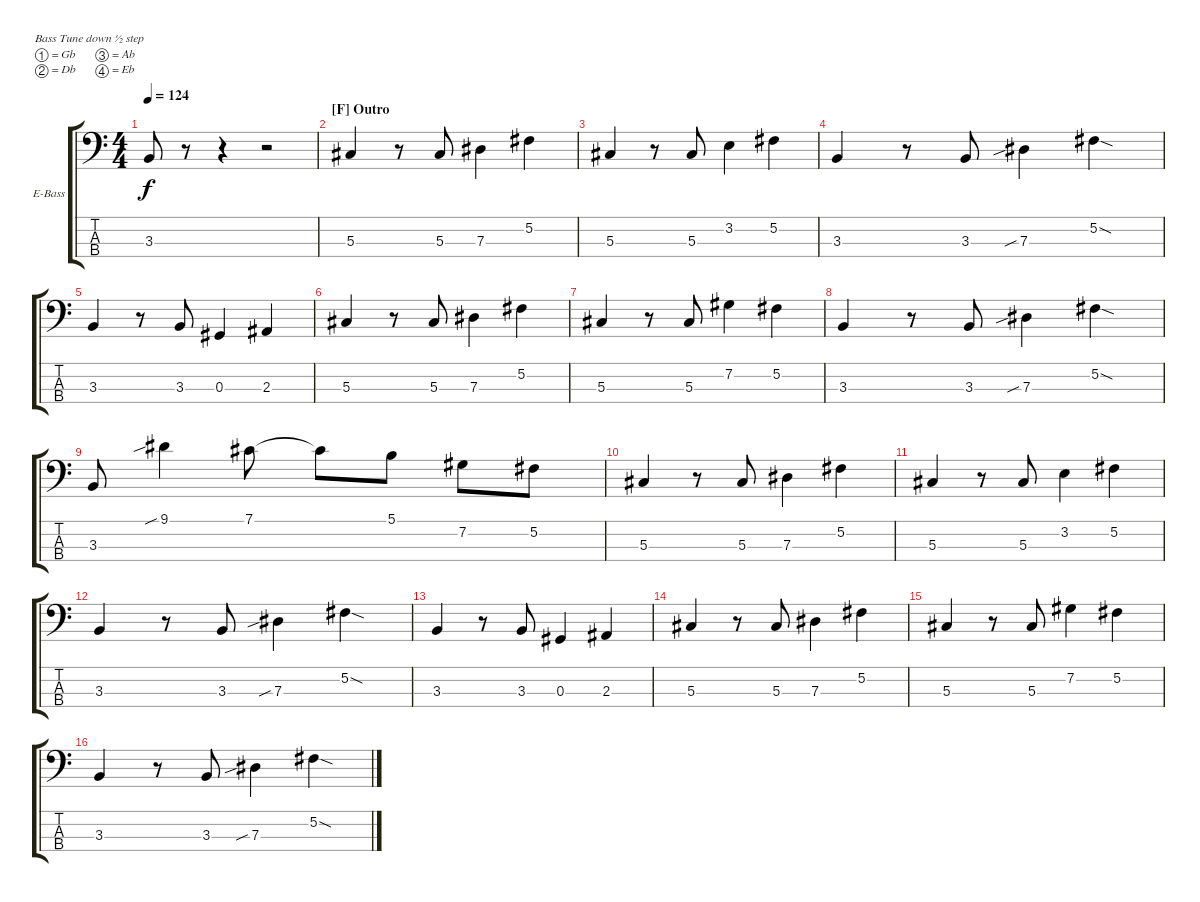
\bracketExtendMode groupsimilarinstruments
\firstSystemTrackNameOrientation horizontal
\otherSystemsTrackNameOrientation horizontal
\track ("Bass" "E-Bass") {instrument electricbasspick}
\staff {score tabs}
\tuning (Gb2 Db2 Ab1 Eb1)
\ts (4 4)
\tempo 124
\clef f4
\scale
1.03909
\ks c
3.3.8{dy f} r.8 r.4 r.2 |
\section ("F" "Outro")
\scale
0.960908 5.3.4 r.8 5.3.8 7.3.4 5.2.4 |
\scale
1.03909 5.3.4 r.8 5.3.8 3.2.4 5.2.4 |
\scale
0.960908 3.3.4 r.8 3.3.8 7.3{sib}.4 5.2{sod}.4 |
\scale
1.03909 3.3.4 r.8 3.3.8 0.3.4 2.3.4 |
\scale
0.960908 5.3.4 r.8 5.3.8 7.3.4 5.2.4 |
\scale
1.03909 5.3.4 r.8 5.3.8 7.2.4 5.2.4 |
\scale
0.960908 3.3.4 r.8 3.3.8 7.3{sib}.4 5.2{sod}.4 |
\scale
1.03909 3.3.8 9.1{sib}.4 7.1.8 7.1{t}.8 5.1.8 7.2.8 5.2.8 |
\scale
0.960908 5.3.4 r.8 5.3.8 7.3.4 5.2.4 |
\scale
1.03909 5.3.4 r.8 5.3.8 3.2.4 5.2.4 |
\scale
0.960908 3.3.4 r.8 3.3.8 7.3{sib}.4 5.2{sod}.4 |
\scale
1.03909 3.3.4 r.8 3.3.8 0.3.4 2.3.4 |
\scale
0.960908 5.3.4 r.8 5.3.8 7.3.4 5.2.4 |
\scale
1.03909 5.3.4 r.8 5.3.8 7.2.4 5.2.4 |
\scale
0.960908 3.3.4 r.8 3.3.8 7.3{sib}.4 5.2{sod}.4
